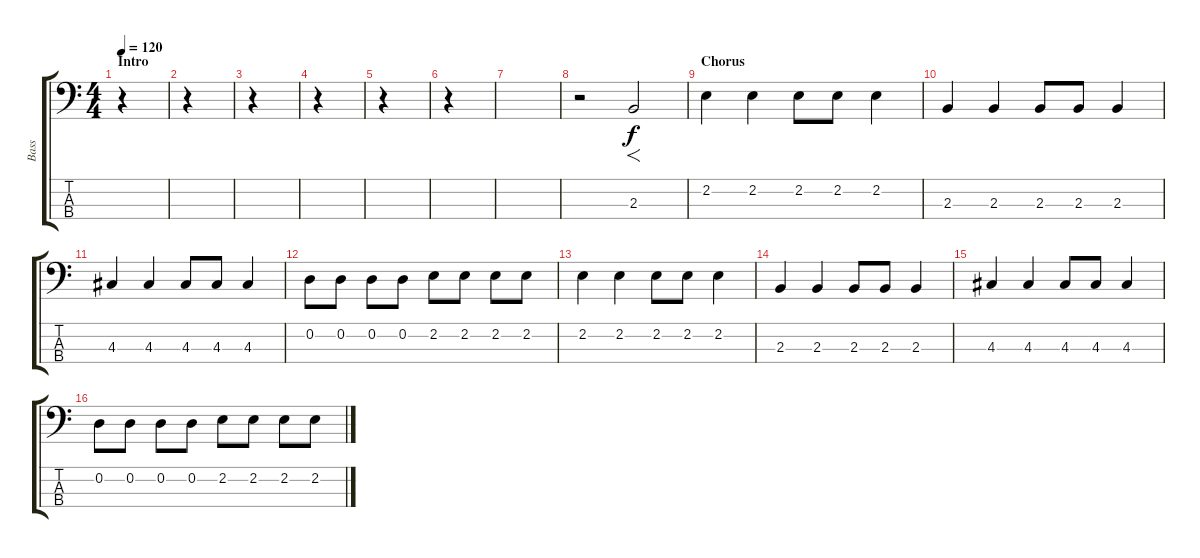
\track ("Bass" "Bass") {instrument slapbass1}
\staff {score tabs}
\tuning (G2 D2 A1 E1) {hide}
\ts (4 4)
\section ("" "Intro")
\tempo 120
\clef f4
\ks c
r.4{dy f instrument slapbass1} |
r.4 |
r.4 |
r.4 |
r.4 |
r.4 |
|
r.2 2.3.2{f} |
\section ("" "Chorus")
2.2.4 2.2.4 2.2.8 2.2.8 2.2.4 |
2.3.4 2.3.4 2.3.8 2.3.8 2.3.4 |
4.3.4 4.3.4 4.3.8 4.3.8 4.3.4 |
0.2.8 0.2.8 0.2.8 0.2.8 2.2.8 2.2.8 2.2.8 2.2.8 |
2.2.4 2.2.4 2.2.8 2.2.8 2.2.4 |
2.3.4 2.3.4 2.3.8 2.3.8 2.3.4 |
4.3.4 4.3.4 4.3.8 4.3.8 4.3.4 |
0.2.8 0.2.8 0.2.8 0.2.8 2.2.8 2.2.8 2.2.8 2.2.8
